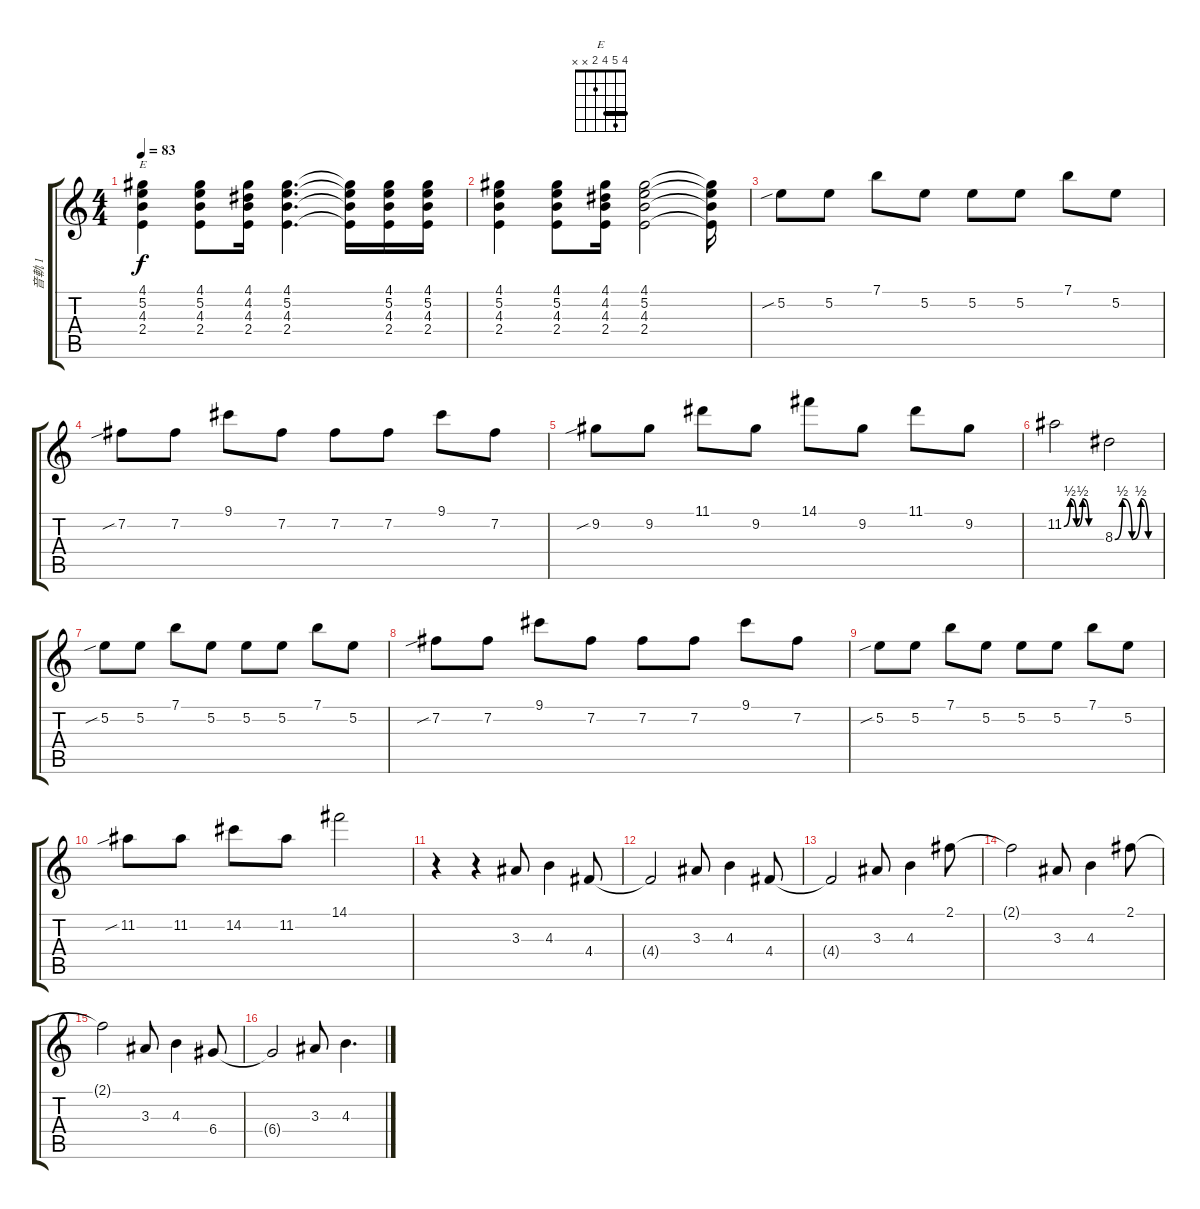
\track ("音軌 1" "音軌 1") {instrument overdrivenguitar}
\staff {score tabs}
\tuning (E4 B3 G3 D3 A2 E2) {hide}
\chord ("E" 4 5 4 2 x x) {barre 4}
\ts (4 4)
\tempo 83
\clef g2
\ks c
(4.1 5.2 4.3 2.4).4{ch "E" dy f instrument electricguitarclean} (4.1 5.2 4.3 2.4).8 (4.1 4.2 4.3 2.4).16 (4.1 5.2 4.3 2.4).4{d} (4.1{t} 5.2{t} 4.3{t} 2.4{t}).16 (4.1 5.2 4.3 2.4).16 (4.1 5.2 4.3 2.4).16 |
(4.1 5.2 4.3 2.4).4 (4.1 5.2 4.3 2.4).8 (4.1 4.2 4.3 2.4).16 (4.1 5.2 4.3 2.4).2 (4.1{t} 5.2{t} 4.3{t} 2.4{t}).16 |
5.2{sib}.8{instrument overdrivenguitar} 5.2.8 7.1.8 5.2.8 5.2.8 5.2.8 7.1.8 5.2.8 |
7.2{sib}.8 7.2.8 9.1.8 7.2.8 7.2.8 7.2.8 9.1.8 7.2.8 |
9.2{sib}.8 9.2.8 11.1.8 9.2.8 14.1.8 9.2.8 11.1.8 9.2.8 |
11.2{be (custom 0 0 10 2 20 0 30 2 40 0 60 0)}.2 8.3{be (custom 0 0 10 2 23 0 35 2 45 0 60 0)}.2 |
5.2{sib}.8 5.2.8 7.1.8 5.2.8 5.2.8 5.2.8 7.1.8 5.2.8 |
7.2{sib}.8 7.2.8 9.1.8 7.2.8 7.2.8 7.2.8 9.1.8 7.2.8 |
5.2{sib}.8 5.2.8 7.1.8 5.2.8 5.2.8 5.2.8 7.1.8 5.2.8 |
11.2{sib}.8 11.2.8 14.2.8 11.2.8 14.1.2 |
r.4{instrument electricguitarclean} r.4 3.3.8 4.3.4 4.4.8 |
4.4{t}.2 3.3.8 4.3.4 4.4.8 |
4.4{t}.2 3.3.8 4.3.4 2.1.8 |
2.1{t}.2 3.3.8 4.3.4 2.1.8 |
2.1{t}.2 3.3.8 4.3.4 6.4.8 |
6.4{t}.2 3.3.8 4.3.4{d}
